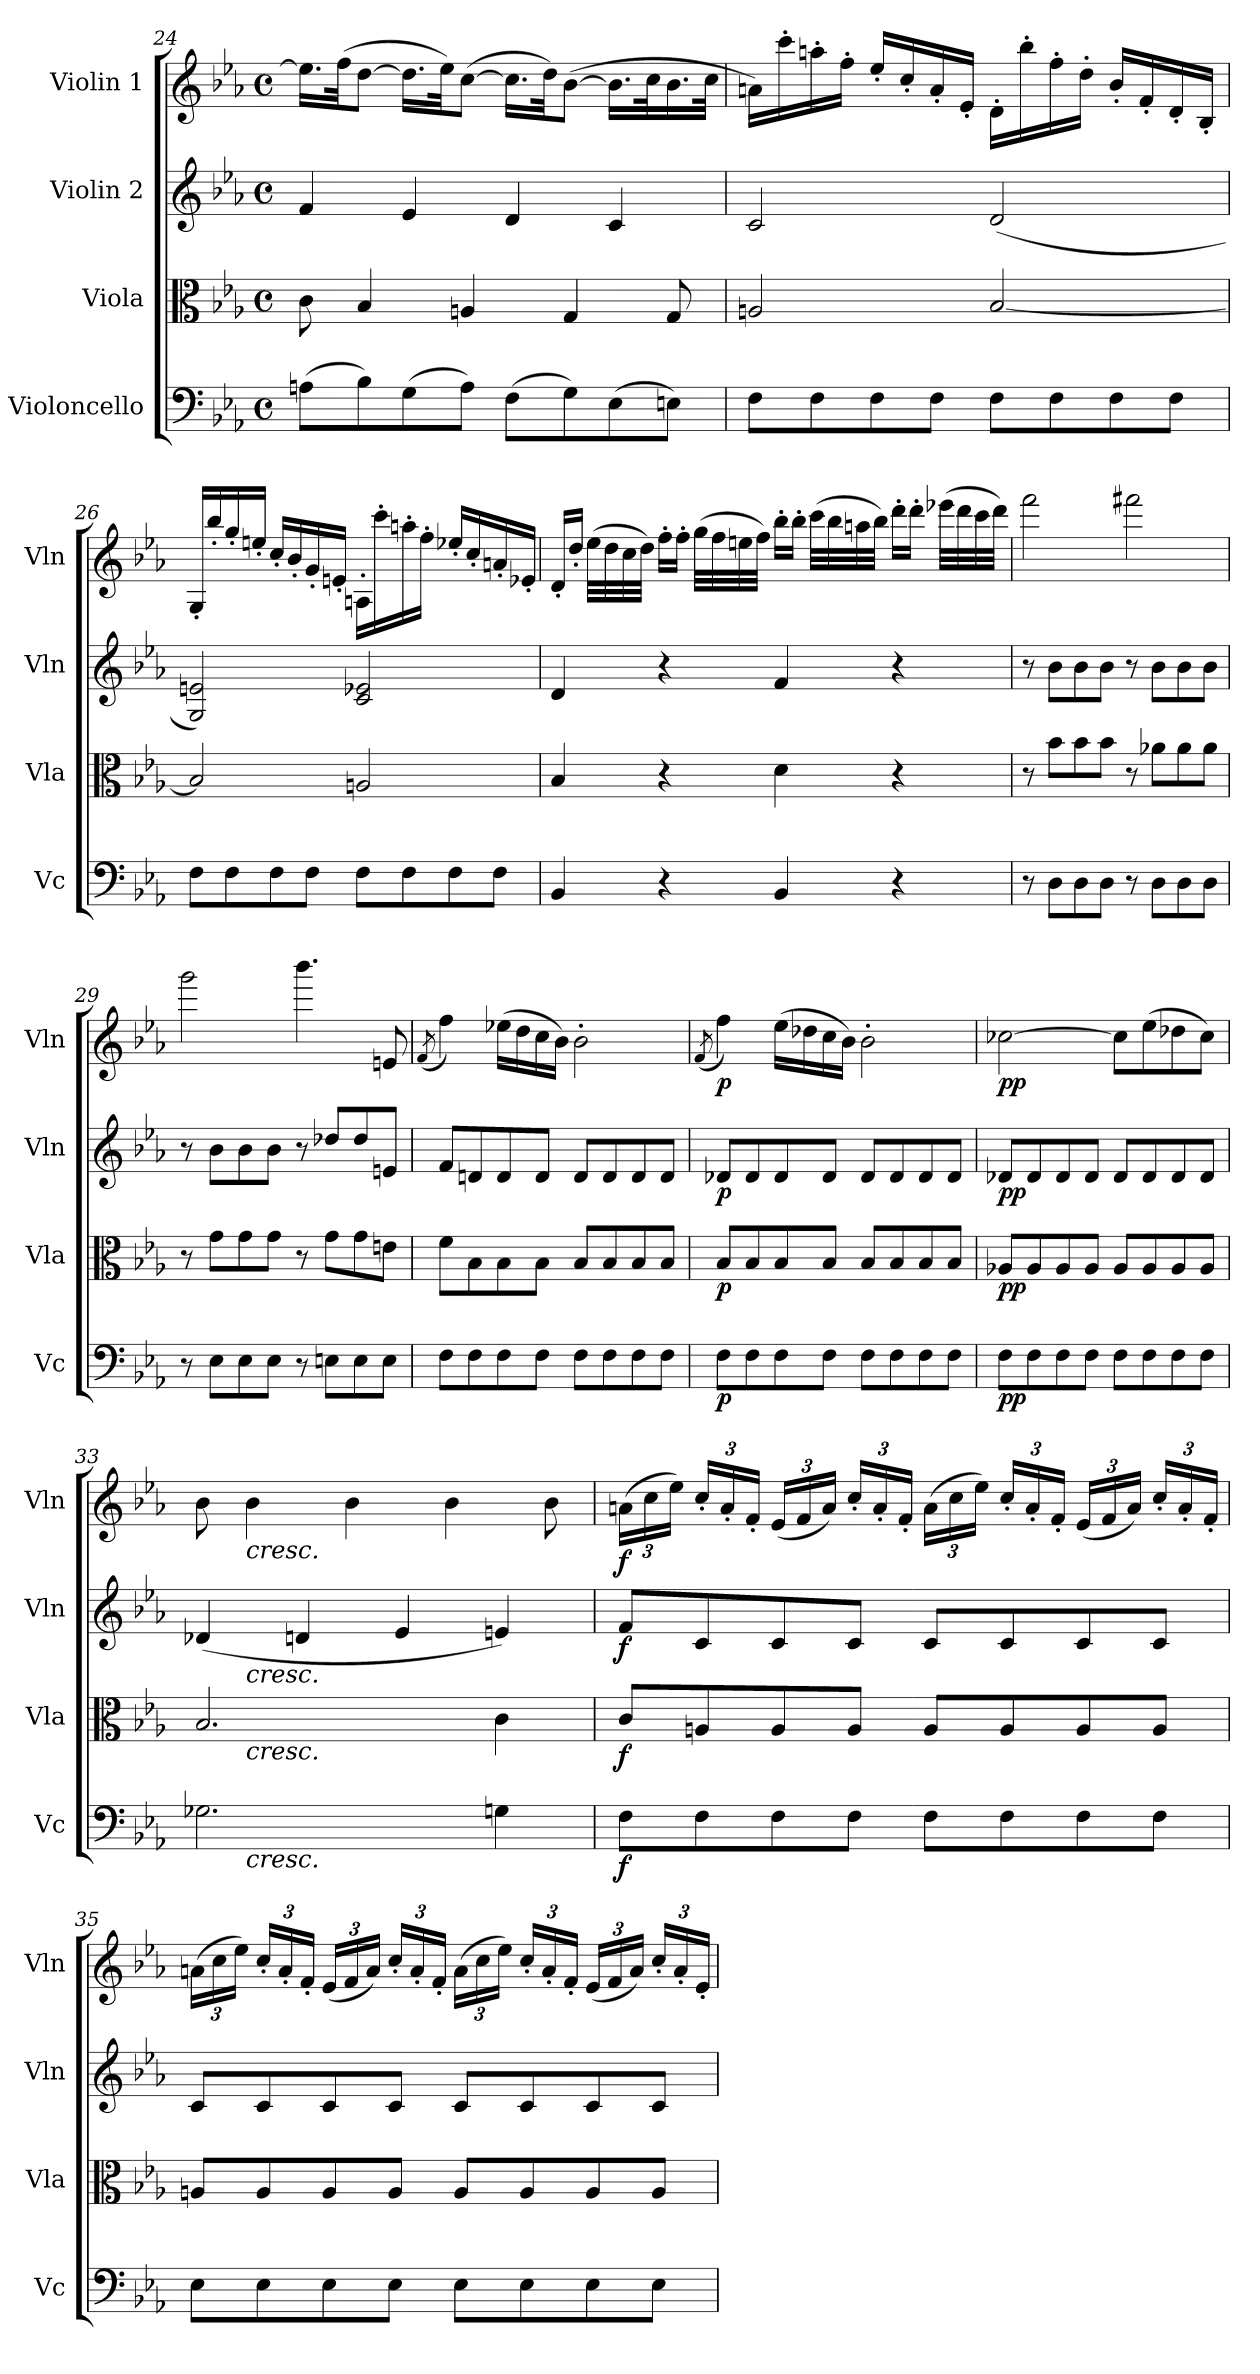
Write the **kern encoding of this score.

**kern	**dynam	**kern	**dynam	**kern	**dynam	**kern	**dynam
*part4	*part4	*part3	*part3	*part2	*part2	*part1	*part1
*staff4	*staff4	*staff3	*staff3	*staff2	*staff2	*staff1	*staff1
*I"Violoncello	*	*I"Viola	*	*I"Violin 2	*	*I"Violin 1	*
*I'Vc	*	*I'Vla	*	*I'Vln	*	*I'Vln	*
!!LO:LB:g=z
*clefF4	*	*clefC3	*	*clefG2	*	*clefG2	*
*k[b-e-a-]	*	*k[b-e-a-]	*	*k[b-e-a-]	*	*k[b-e-a-]	*
*M4/4	*	*M4/4	*	*M4/4	*	*M4/4	*
*met(c)	*	*met(c)	*	*met(c)	*	*met(c)	*
=24	=24	=24	=24	=24	=24	=24	=24
(8An\L	.	8c\	.	4f/	.	16.ee-\LL]	.
.	.	.	.	.	.	(32ff\JK	.
8B-\)	.	4B-/	.	.	.	[8dd\J	.
(8G\	.	.	.	4e-/	.	16.dd\LL]	.
.	.	.	.	.	.	32ee-\JK)	.
8A\J)	.	4An/	.	.	.	([8cc\J	.
(8F\L	.	.	.	4d/	.	16.cc\LL]	.
.	.	.	.	.	.	32dd\JK)	.
8G\)	.	4G/	.	.	.	([8b-\J	.
(8E-\	.	.	.	4c/	.	16.b-\LL]	.
.	.	.	.	.	.	32cc\K	.
8En\J)	.	8G/	.	.	.	16.b-\	.
.	.	.	.	.	.	32cc\JJk	.
=25	=25	=25	=25	=25	=25	=25	=25
8F\L	.	2An/	.	2c/	.	16an\LL)	.
.	.	.	.	.	.	16ccc'\	.
8F\	.	.	.	.	.	16aan'\	.
.	.	.	.	.	.	16ff'\JJ	.
8F\	.	.	.	.	.	16ee-'/LL	.
.	.	.	.	.	.	16cc'/	.
8F\J	.	.	.	.	.	16a'/	.
.	.	.	.	.	.	16e-'/JJ	.
8F\L	.	[2B-/	.	(2d/	.	16d'\LL	.
.	.	.	.	.	.	16bb-'\	.
8F\	.	.	.	.	.	16ff'\	.
.	.	.	.	.	.	16dd'\JJ	.
8F\	.	.	.	.	.	16b-'/LL	.
.	.	.	.	.	.	16f'/	.
8F\J	.	.	.	.	.	16d'/	.
.	.	.	.	.	.	16B-'/JJ	.
!!LO:LB:g=z
=26	=26	=26	=26	=26	=26	=26	=26
8F\L	.	2B-/]	.	2G/ 2en/)	.	16G'/LL	.
.	.	.	.	.	.	16bb-'/	.
8F\	.	.	.	.	.	16gg'/	.
.	.	.	.	.	.	16een'/JJ	.
8F\	.	.	.	.	.	16cc'/LL	.
.	.	.	.	.	.	16b-'/	.
8F\J	.	.	.	.	.	16g'/	.
.	.	.	.	.	.	16en'/JJ	.
8F\L	.	2An/	.	2c/ 2e-X/	.	16An'\LL	.
.	.	.	.	.	.	16ccc'\	.
8F\	.	.	.	.	.	16aan'\	.
.	.	.	.	.	.	16ff'\JJ	.
8F\	.	.	.	.	.	16ee-X'/LL	.
.	.	.	.	.	.	16cc'/	.
8F\J	.	.	.	.	.	16an'/	.
.	.	.	.	.	.	16e-X'/JJ	.
!!LO:LB:g=z
=27	=27	=27	=27	=27	=27	=27	=27
4BB-/	.	4B-/	.	4d/	.	16d'/LL	.
.	.	.	.	.	.	16dd'/JJ	.
.	.	.	.	.	.	(32ee-\LLL	.
.	.	.	.	.	.	32dd\	.
.	.	.	.	.	.	32cc\	.
.	.	.	.	.	.	32dd\JJJ)	.
4r	.	4r	.	4r	.	16ff'\LL	.
.	.	.	.	.	.	16ff'\JJ	.
.	.	.	.	.	.	(32gg\LLL	.
.	.	.	.	.	.	32ff\	.
.	.	.	.	.	.	32een\	.
.	.	.	.	.	.	32ff\JJJ)	.
4BB-/	.	4d\	.	4f/	.	16bb-'\LL	.
.	.	.	.	.	.	16bb-'\JJ	.
.	.	.	.	.	.	(32ccc\LLL	.
.	.	.	.	.	.	32bb-\	.
.	.	.	.	.	.	32aan\	.
.	.	.	.	.	.	32bb-\JJJ)	.
4r	.	4r	.	4r	.	16ddd'\LL	.
.	.	.	.	.	.	16ddd'\JJ	.
.	.	.	.	.	.	(32eee-X\LLL	.
.	.	.	.	.	.	32ddd\	.
.	.	.	.	.	.	32ccc\	.
.	.	.	.	.	.	32ddd\JJJ)	.
=28	=28	=28	=28	=28	=28	=28	=28
8r	.	8r	.	8r	.	2fff\	.
8D\L	.	8b-\L	.	8b-\L	.	.	.
8D\	.	8b-\	.	8b-\	.	.	.
8D\J	.	8b-\J	.	8b-\J	.	.	.
8r	.	8r	.	8r	.	2fff#X\	.
8D\L	.	8a-X\L	.	8b-\L	.	.	.
8D\	.	8a-\	.	8b-\	.	.	.
8D\J	.	8a-\J	.	8b-\J	.	.	.
=29	=29	=29	=29	=29	=29	=29	=29
8r	.	8r	.	8r	.	2ggg\	.
8E-\L	.	8g\L	.	8b-\L	.	.	.
8E-\	.	8g\	.	8b-\	.	.	.
8E-\J	.	8g\J	.	8b-\J	.	.	.
8r	.	8r	.	8r	.	4.bbb-\	.
8En\L	.	8g\L	.	8dd-X/L	.	.	.
8E\	.	8g\	.	8dd-/	.	.	.
8E\J	.	8en\J	.	8en/J	.	8en/	.
!!LO:PB:g=z
=30	=30	=30	=30	=30	=30	=30	=30
.	.	.	.	.	.	(8qf/	.
8F\L	.	8f\L	.	8f/L	.	4ff\)	.
8F\	.	8B-\	.	8dn/	.	.	.
8F\	.	8B-\	.	8d/	.	(16ee-X\LL	.
.	.	.	.	.	.	16dd\	.
8F\J	.	8B-\J	.	8d/J	.	16cc\	.
.	.	.	.	.	.	16b-\JJ)	.
8F\L	.	8B-/L	.	8d/L	.	2b-'\	.
8F\	.	8B-/	.	8d/	.	.	.
8F\	.	8B-/	.	8d/	.	.	.
8F\J	.	8B-/J	.	8d/J	.	.	.
=31	=31	=31	=31	=31	=31	=31	=31
.	.	.	.	.	.	(8qf/	.
!	!LO:DY:b	!	!LO:DY:b	!	!LO:DY:b	!	!LO:DY:b
8F\L	p	8B-/L	p	8d-X/L	p	4ff\)	p
8F\	.	8B-/	.	8d-/	.	.	.
8F\	.	8B-/	.	8d-/	.	(16ee-\LL	.
.	.	.	.	.	.	16dd-X\	.
8F\J	.	8B-/J	.	8d-/J	.	16cc\	.
.	.	.	.	.	.	16b-\JJ)	.
8F\L	.	8B-/L	.	8d-/L	.	2b-'\	.
8F\	.	8B-/	.	8d-/	.	.	.
8F\	.	8B-/	.	8d-/	.	.	.
8F\J	.	8B-/J	.	8d-/J	.	.	.
=32	=32	=32	=32	=32	=32	=32	=32
!	!LO:DY:b	!	!LO:DY:b	!	!LO:DY:b	!	!LO:DY:b
8F\L	pp	8A-X/L	pp	8d-X/L	pp	[2cc-X\	pp
8F\	.	8A-/	.	8d-/	.	.	.
8F\	.	8A-/	.	8d-/	.	.	.
8F\J	.	8A-/J	.	8d-/J	.	.	.
8F\L	.	8A-/L	.	8d-/L	.	8cc-\L]	.
8F\	.	8A-/	.	8d-/	.	(8ee-\	.
8F\	.	8A-/	.	8d-/	.	8dd-X\	.
8F\J	.	8A-/J	.	8d-/J	.	8cc-\J)	.
=33	=33	=33	=33	=33	=33	=33	=33
*^	*	*^	*	*^	*	*	*
2.G-X\	8ryy	.	2.B-/	8ryy	.	(4d-X/	8ryy	.	8b-\	.
!	!	!	!	!	!	!	!	!	!LO:TX:b:i:t=cresc.	!
!	!	!	!	!	!	!	!LO:TX:b:i:t=cresc.	!	!	!
!	!	!	!	!LO:TX:b:i:t=cresc.	!	!	!	!	!	!
!	!LO:TX:b:i:t=cresc.	!	!	!	!	!	!	!	!	!
.	8ryy	.	.	8ryy	.	.	8ryy	.	4b-\	.
.	4ryy	.	.	4ryy	.	4dn/	4ryy	.	.	.
.	.	.	.	.	.	.	.	.	4b-\	.
.	2ryy	.	.	2ryy	.	4e-/	2ryy	.	.	.
.	.	.	.	.	.	.	.	.	4b-\	.
4Gn\	.	.	4c\	.	.	4en/)	.	.	.	.
.	.	.	.	.	.	.	.	.	8b-\	.
*v	*v	*	*	*	*	*v	*v	*	*	*
*	*	*v	*v	*	*	*	*	*
!!LO:LB:g=z
=34	=34	=34	=34	=34	=34	=34	=34
*	*	*	*	*	*	*Xbrackettup	*
!	!LO:DY:b	!	!LO:DY:b	!	!LO:DY:b	!	!LO:DY:b
8F\L	f	8c/L	f	8f/L	f	(24an\LL	f
.	.	.	.	.	.	24cc\	.
.	.	.	.	.	.	24ee-\JJ)	.
8F\	.	8An/	.	8c/	.	24cc'/LL	.
.	.	.	.	.	.	24a'/	.
.	.	.	.	.	.	24f'/JJ	.
8F\	.	8A/	.	8c/	.	(24e-/LL	.
.	.	.	.	.	.	24f/	.
.	.	.	.	.	.	24a/JJ)	.
8F\J	.	8A/J	.	8c/J	.	24cc'/LL	.
.	.	.	.	.	.	24a'/	.
.	.	.	.	.	.	24f'/JJ	.
8F\L	.	8A/L	.	8c/L	.	(24a\LL	.
.	.	.	.	.	.	24cc\	.
.	.	.	.	.	.	24ee-\JJ)	.
8F\	.	8A/	.	8c/	.	24cc'/LL	.
.	.	.	.	.	.	24a'/	.
.	.	.	.	.	.	24f'/JJ	.
8F\	.	8A/	.	8c/	.	(24e-/LL	.
.	.	.	.	.	.	24f/	.
.	.	.	.	.	.	24a/JJ)	.
8F\J	.	8A/J	.	8c/J	.	24cc'/LL	.
.	.	.	.	.	.	24a'/	.
.	.	.	.	.	.	24f'/JJ	.
!!LO:LB:g=z
=35	=35	=35	=35	=35	=35	=35	=35
8E-\L	.	8An/L	.	8c/L	.	(24an\LL	.
.	.	.	.	.	.	24cc\	.
.	.	.	.	.	.	24ee-\JJ)	.
8E-\	.	8A/	.	8c/	.	24cc'/LL	.
.	.	.	.	.	.	24a'/	.
.	.	.	.	.	.	24f'/JJ	.
8E-\	.	8A/	.	8c/	.	(24e-/LL	.
.	.	.	.	.	.	24f/	.
.	.	.	.	.	.	24a/JJ)	.
8E-\J	.	8A/J	.	8c/J	.	24cc'/LL	.
.	.	.	.	.	.	24a'/	.
.	.	.	.	.	.	24f'/JJ	.
8E-\L	.	8A/L	.	8c/L	.	(24a\LL	.
.	.	.	.	.	.	24cc\	.
.	.	.	.	.	.	24ee-\JJ)	.
8E-\	.	8A/	.	8c/	.	24cc'/LL	.
.	.	.	.	.	.	24a'/	.
.	.	.	.	.	.	24f'/JJ	.
8E-\	.	8A/	.	8c/	.	(24e-/LL	.
.	.	.	.	.	.	24f/	.
.	.	.	.	.	.	24a/JJ)	.
8E-\J	.	8A/J	.	8c/J	.	24cc'/LL	.
.	.	.	.	.	.	24a'/	.
.	.	.	.	.	.	24e-'/JJ	.
=	=	=	=	=	=	=	=
*-	*-	*-	*-	*-	*-	*-	*-
